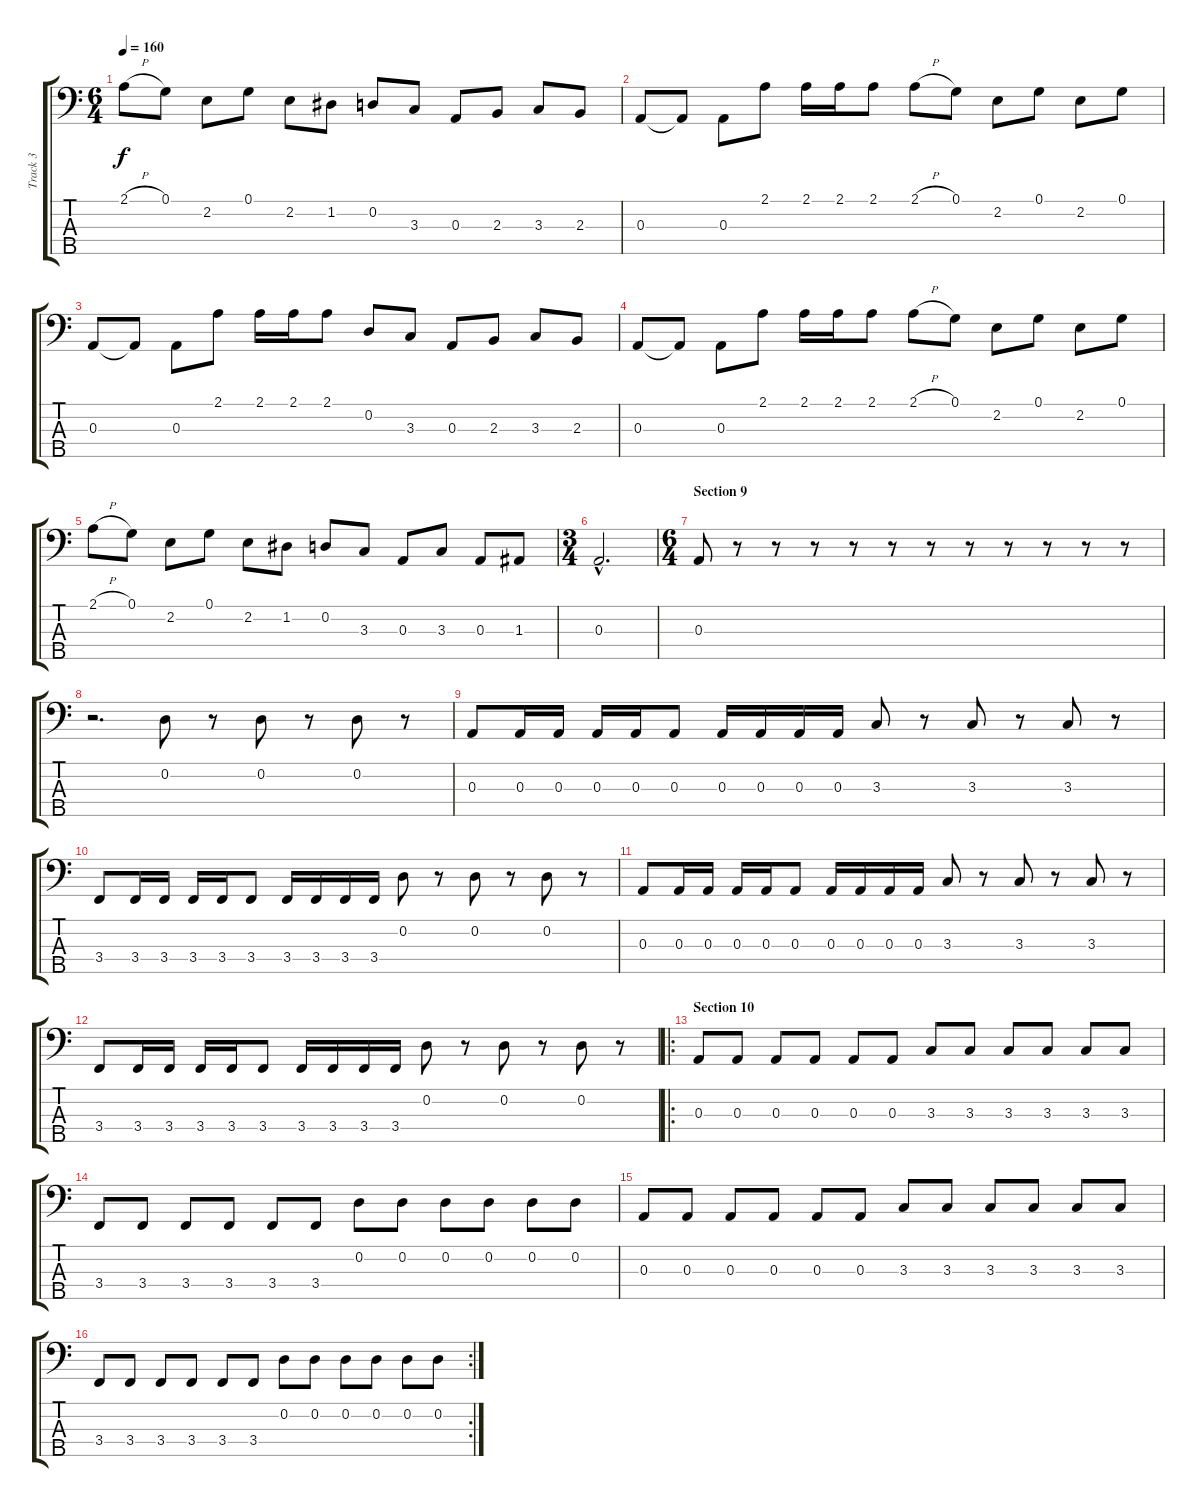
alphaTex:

\track ("Track 3" "Track 3") {instrument electricbassfinger}
\staff {score tabs}
\tuning (G2 D2 A1 D1 B0) {hide}
\ts (6 4)
\tempo 160
\clef f4
\ks c
2.1{h}.8{dy f} 0.1.8 2.2.8 0.1.8 2.2.8 1.2.8 0.2.8 3.3.8 0.3.8 2.3.8 3.3.8 2.3.8 |
0.3.8 0.3{t}.8 0.3.8 2.1.8 2.1.16 2.1.16 2.1.8 2.1{h}.8 0.1.8 2.2.8 0.1.8 2.2.8 0.1.8 |
0.3.8 0.3{t}.8 0.3.8 2.1.8 2.1.16 2.1.16 2.1.8 0.2.8 3.3.8 0.3.8 2.3.8 3.3.8 2.3.8 |
0.3.8 0.3{t}.8 0.3.8 2.1.8 2.1.16 2.1.16 2.1.8 2.1{h}.8 0.1.8 2.2.8 0.1.8 2.2.8 0.1.8 |
2.1{h}.8 0.1.8 2.2.8 0.1.8 2.2.8 1.2.8 0.2.8 3.3.8 0.3.8 3.3.8 0.3.8 1.3.8 |
\ts (3 4)
0.3{hac}.2{d} |
\ts (6 4)
\section ("" "Section 9")
0.3.8 r.8 r.8 r.8 r.8 r.8 r.8 r.8 r.8 r.8 r.8 r.8 |
r.2{d} 0.2.8 r.8 0.2.8 r.8 0.2.8 r.8 |
0.3.8 0.3.16 0.3.16 0.3.16 0.3.16 0.3.8 0.3.16 0.3.16 0.3.16 0.3.16 3.3.8 r.8 3.3.8 r.8 3.3.8 r.8 |
3.4.8 3.4.16 3.4.16 3.4.16 3.4.16 3.4.8 3.4.16 3.4.16 3.4.16 3.4.16 0.2.8 r.8 0.2.8 r.8 0.2.8 r.8 |
0.3.8 0.3.16 0.3.16 0.3.16 0.3.16 0.3.8 0.3.16 0.3.16 0.3.16 0.3.16 3.3.8 r.8 3.3.8 r.8 3.3.8 r.8 |
3.4.8 3.4.16 3.4.16 3.4.16 3.4.16 3.4.8 3.4.16 3.4.16 3.4.16 3.4.16 0.2.8 r.8 0.2.8 r.8 0.2.8 r.8 |
\ro
\section ("" "Section 10")
0.3.8 0.3.8 0.3.8 0.3.8 0.3.8 0.3.8 3.3.8 3.3.8 3.3.8 3.3.8 3.3.8 3.3.8 |
3.4.8 3.4.8 3.4.8 3.4.8 3.4.8 3.4.8 0.2.8 0.2.8 0.2.8 0.2.8 0.2.8 0.2.8 |
0.3.8 0.3.8 0.3.8 0.3.8 0.3.8 0.3.8 3.3.8 3.3.8 3.3.8 3.3.8 3.3.8 3.3.8 |
\rc 2
3.4.8 3.4.8 3.4.8 3.4.8 3.4.8 3.4.8 0.2.8 0.2.8 0.2.8 0.2.8 0.2.8 0.2.8
